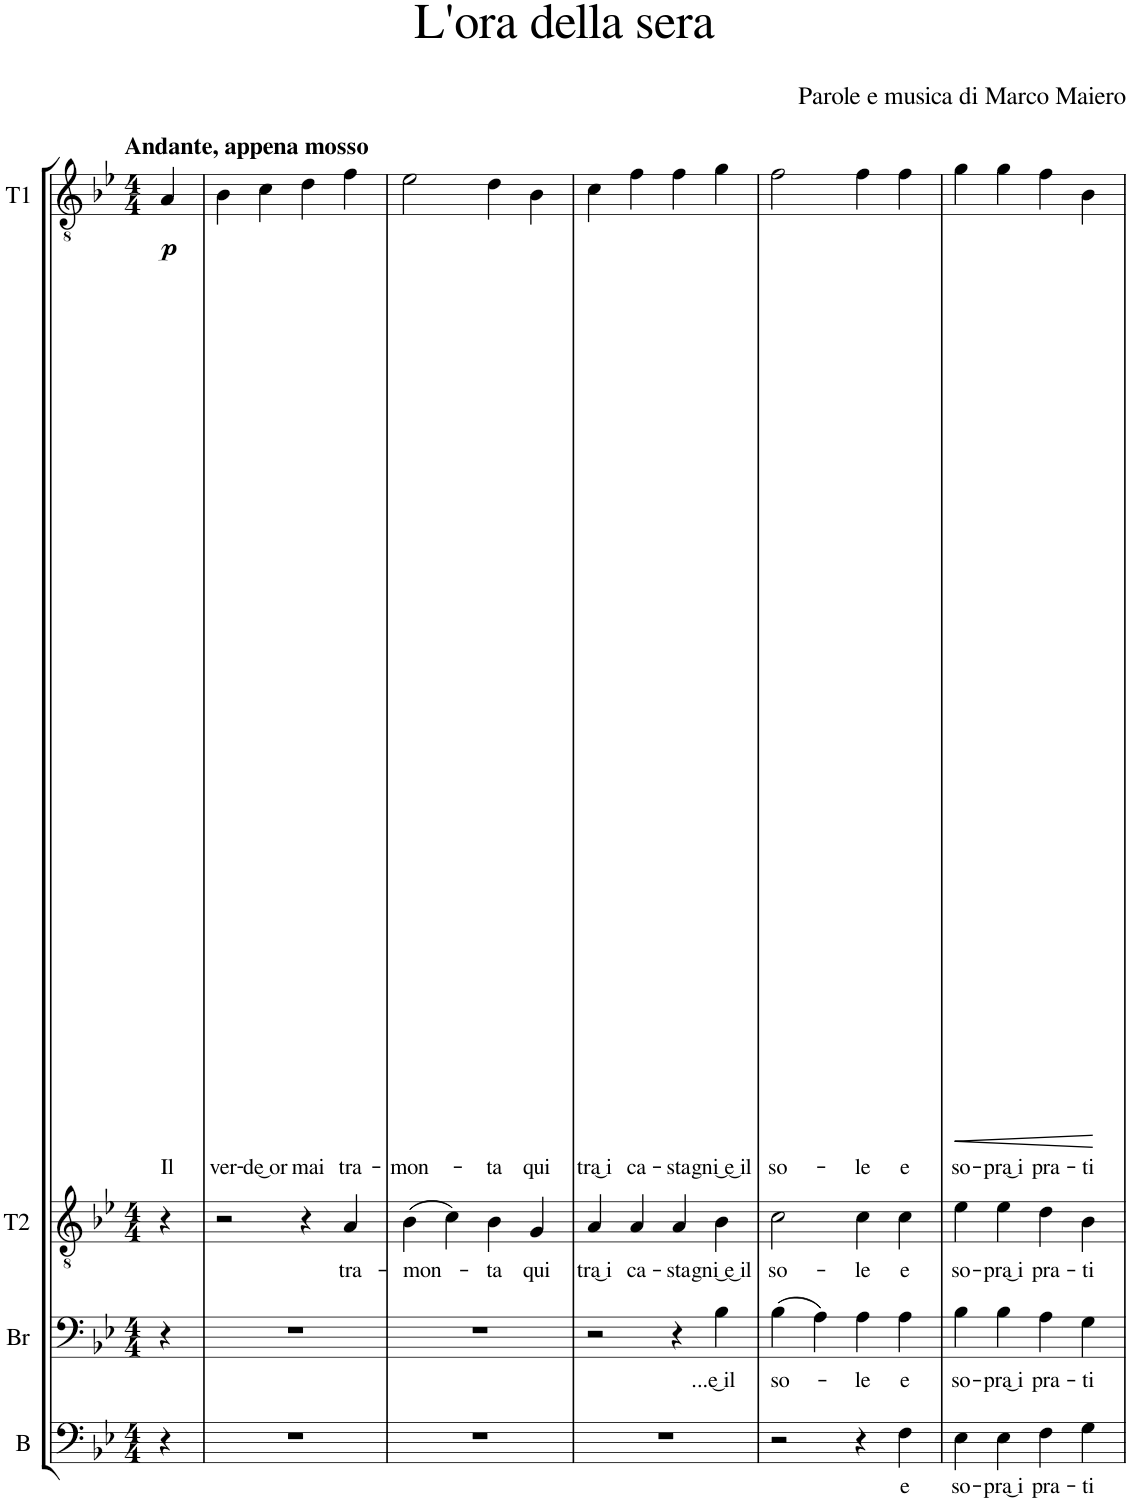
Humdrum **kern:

**kern	**text	**kern	**text	**kern	**text	**kern	**text	**dynam
*part4	*part4	*part3	*part3	*part2	*part2	*part1	*part1	*part1
*staff4	*staff4	*staff3	*staff3	*staff2	*staff2	*staff1	*staff1	*staff1
*I"B	*	*I"Br	*	*I"T2	*	*I"T1	*	*
*I'B	*	*I'Br	*	*I'T2	*	*I'T1	*	*
*clefF4	*	*clefF4	*	*clefGv2	*	*clefGv2	*	*
*k[b-e-]	*	*k[b-e-]	*	*k[b-e-]	*	*k[b-e-]	*	*
*M4/4	*	*M4/4	*	*M4/4	*	*M4/4	*	*
=	=	=	=	=	=	=	=	=
!	!	!	!	!	!	!LO:TX:a:B:t=Andante, appena mosso	!	!
!	!	!	!	!	!	!	!LO:LY:b	!LO:DY:b
4r	.	4r	.	4r	.	4A/	Il	p
=1	=1	=1	=1	=1	=1	=1	=1	=1
!	!	!	!	!	!	!	!LO:LY:b	!
1r	.	1r	.	2r	.	4B-\	ver-	.
!	!	!	!	!	!	!	!LO:LY:b	!
.	.	.	.	.	.	4c\	-de͜ or-	.
!	!	!	!	!	!	!	!LO:LY:b	!
.	.	.	.	4r	.	4d\	-mai	.
!	!	!	!	!	!LO:LY:b	!	!LO:LY:b	!
.	.	.	.	4A/	tra-	4f\	tra-	.
=2	=2	=2	=2	=2	=2	=2	=2	=2
!	!	!	!	!	!LO:LY:b	!	!LO:LY:b	!
1r	.	1r	.	(4B-\	-mon-	2e-\	-mon-	.
.	.	.	.	4c\)	.	.	.	.
!	!	!	!	!	!LO:LY:b	!	!LO:LY:b	!
.	.	.	.	4B-\	-ta	4d\	-ta	.
!	!	!	!	!	!LO:LY:b	!	!LO:LY:b	!
.	.	.	.	4G/	qui	4B-\	qui	.
=3	=3	=3	=3	=3	=3	=3	=3	=3
!	!	!	!	!	!LO:LY:b	!	!LO:LY:b	!
1r	.	2r	.	4A/	tra͜ i	4c\	tra͜ i	.
!	!	!	!	!	!LO:LY:b	!	!LO:LY:b	!
.	.	.	.	4A/	ca-	4f\	ca-	.
!	!	!	!	!	!LO:LY:b	!	!LO:LY:b	!
.	.	4r	.	4A/	-sta-	4f\	-sta-	.
!	!	!	!LO:LY:b	!	!LO:LY:b	!	!LO:LY:b	!
.	.	4B-\	...e͜ il	4B-\	-gni͜ e͜ il	4g\	-gni͜ e͜ il	.
=4	=4	=4	=4	=4	=4	=4	=4	=4
!	!	!	!LO:LY:b	!	!LO:LY:b	!	!LO:LY:b	!
2r	.	(4B-\	so-	2c\	so-	2f\	so-	.
.	.	4A\)	.	.	.	.	.	.
!	!	!	!LO:LY:b	!	!LO:LY:b	!	!LO:LY:b	!
4r	.	4A\	-le	4c\	-le	4f\	-le	.
!	!LO:LY:b	!	!LO:LY:b	!	!LO:LY:b	!	!LO:LY:b	!
4F\	e	4A\	e	4c\	e	4f\	e	.
=5	=5	=5	=5	=5	=5	=5	=5	=5
!	!LO:LY:b	!	!LO:LY:b	!	!LO:LY:b	!	!LO:LY:b	!LO:HP:b
4E-\	so-	4B-\	so-	4e-\	so-	4g\	so-	<
!	!LO:LY:b	!	!LO:LY:b	!	!LO:LY:b	!	!LO:LY:b	!
4E-\	-pra͜ i	4B-\	-pra͜ i	4e-\	-pra͜ i	4g\	-pra͜ i	.
!	!LO:LY:b	!	!LO:LY:b	!	!LO:LY:b	!	!LO:LY:b	!
4F\	pra-	4A\	pra-	4d\	pra-	4f\	pra-	.
!	!LO:LY:b	!	!LO:LY:b	!	!LO:LY:b	!	!LO:LY:b	!
4G\	-ti	4G\	-ti	4B-\	-ti	4B-\	-ti	[
=	=	=	=	=	=	=	=	=
*-	*-	*-	*-	*-	*-	*-	*-	*-
